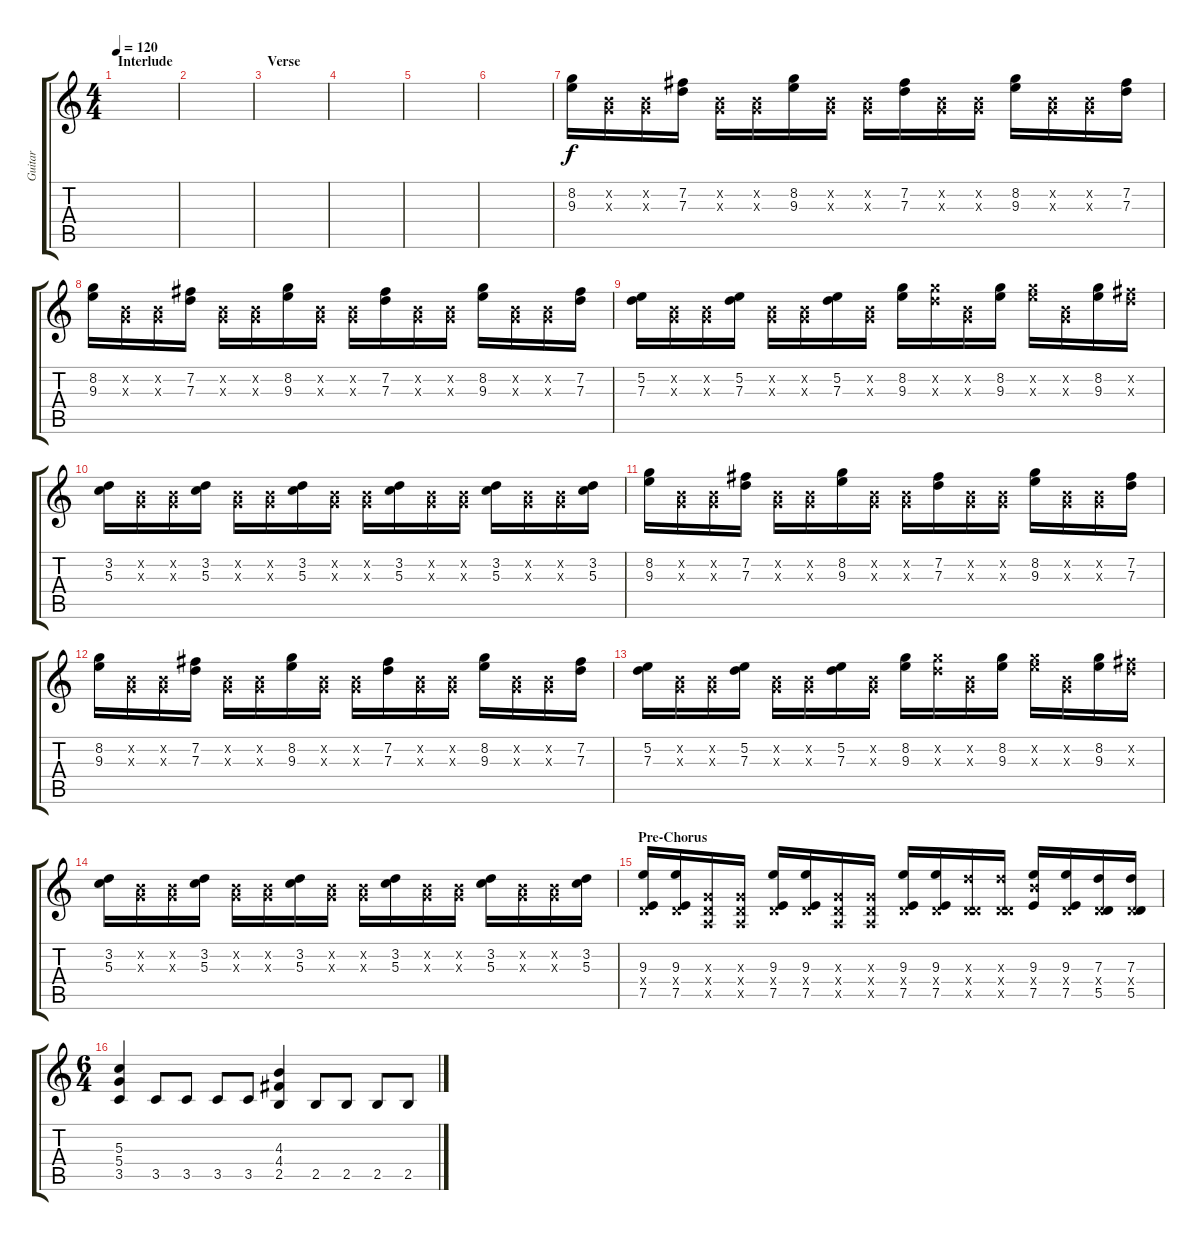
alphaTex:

\track ("Guitar" "Guitar") {instrument overdrivenguitar}
\staff {score tabs}
\tuning (E4 B3 G3 D3 A2 E2) {hide}
\ts (4 4)
\section ("" "Interlude")
\tempo 120
\clef g2
\ks c
|
|
\section ("" "Verse")
|
|
|
|
(8.2 9.3).16 (0.2{x} 0.3{x}).16 (0.2{x} 0.3{x}).16 (7.2 7.3).16 (0.2{x} 0.3{x}).16 (0.2{x} 0.3{x}).16 (8.2 9.3).16 (0.2{x} 0.3{x}).16 (0.2{x} 0.3{x}).16 (7.2 7.3).16 (0.2{x} 0.3{x}).16 (0.2{x} 0.3{x}).16 (8.2 9.3).16 (0.2{x} 0.3{x}).16 (0.2{x} 0.3{x}).16 (7.2 7.3).16 |
(8.2 9.3).16 (0.2{x} 0.3{x}).16 (0.2{x} 0.3{x}).16 (7.2 7.3).16 (0.2{x} 0.3{x}).16 (0.2{x} 0.3{x}).16 (8.2 9.3).16 (0.2{x} 0.3{x}).16 (0.2{x} 0.3{x}).16 (7.2 7.3).16 (0.2{x} 0.3{x}).16 (0.2{x} 0.3{x}).16 (8.2 9.3).16 (0.2{x} 0.3{x}).16 (0.2{x} 0.3{x}).16 (7.2 7.3).16 |
(5.2 7.3).16 (0.2{x} 0.3{x}).16 (0.2{x} 0.3{x}).16 (5.2 7.3).16 (0.2{x} 0.3{x}).16 (0.2{x} 0.3{x}).16 (5.2 7.3).16 (0.2{x} 0.3{x}).16 (8.2 9.3).16 (8.2{x} 7.3{x}).16 (0.2{x} 0.3{x}).16 (8.2 9.3).16 (8.2{x} 9.3{x}).16 (0.2{x} 0.3{x}).16 (8.2 9.3).16 (7.2{x} 7.3{x}).16 |
(3.2 5.3).16 (0.2{x} 0.3{x}).16 (0.2{x} 0.3{x}).16 (3.2 5.3).16 (0.2{x} 0.3{x}).16 (0.2{x} 0.3{x}).16 (3.2 5.3).16 (0.2{x} 0.3{x}).16 (0.2{x} 0.3{x}).16 (3.2 5.3).16 (0.2{x} 0.3{x}).16 (0.2{x} 0.3{x}).16 (3.2 5.3).16 (0.2{x} 0.3{x}).16 (0.2{x} 0.3{x}).16 (3.2 5.3).16 |
(8.2 9.3).16 (0.2{x} 0.3{x}).16 (0.2{x} 0.3{x}).16 (7.2 7.3).16 (0.2{x} 0.3{x}).16 (0.2{x} 0.3{x}).16 (8.2 9.3).16 (0.2{x} 0.3{x}).16 (0.2{x} 0.3{x}).16 (7.2 7.3).16 (0.2{x} 0.3{x}).16 (0.2{x} 0.3{x}).16 (8.2 9.3).16 (0.2{x} 0.3{x}).16 (0.2{x} 0.3{x}).16 (7.2 7.3).16 |
(8.2 9.3).16 (0.2{x} 0.3{x}).16 (0.2{x} 0.3{x}).16 (7.2 7.3).16 (0.2{x} 0.3{x}).16 (0.2{x} 0.3{x}).16 (8.2 9.3).16 (0.2{x} 0.3{x}).16 (0.2{x} 0.3{x}).16 (7.2 7.3).16 (0.2{x} 0.3{x}).16 (0.2{x} 0.3{x}).16 (8.2 9.3).16 (0.2{x} 0.3{x}).16 (0.2{x} 0.3{x}).16 (7.2 7.3).16 |
(5.2 7.3).16 (0.2{x} 0.3{x}).16 (0.2{x} 0.3{x}).16 (5.2 7.3).16 (0.2{x} 0.3{x}).16 (0.2{x} 0.3{x}).16 (5.2 7.3).16 (0.2{x} 0.3{x}).16 (8.2 9.3).16 (8.2{x} 7.3{x}).16 (0.2{x} 0.3{x}).16 (8.2 9.3).16 (8.2{x} 9.3{x}).16 (0.2{x} 0.3{x}).16 (8.2 9.3).16 (7.2{x} 7.3{x}).16 |
(3.2 5.3).16 (0.2{x} 0.3{x}).16 (0.2{x} 0.3{x}).16 (3.2 5.3).16 (0.2{x} 0.3{x}).16 (0.2{x} 0.3{x}).16 (3.2 5.3).16 (0.2{x} 0.3{x}).16 (0.2{x} 0.3{x}).16 (3.2 5.3).16 (0.2{x} 0.3{x}).16 (0.2{x} 0.3{x}).16 (3.2 5.3).16 (0.2{x} 0.3{x}).16 (0.2{x} 0.3{x}).16 (3.2 5.3).16 |
\section ("" "Pre-Chorus")
(9.3 0.4{x} 7.5).16 (9.3 0.4{x} 7.5).16 (0.3{x} 0.4{x} 0.5{x}).16 (0.3{x} 0.4{x} 0.5{x}).16 (9.3 0.4{x} 7.5).16 (9.3 0.4{x} 7.5).16 (0.3{x} 0.4{x} 0.5{x}).16 (0.3{x} 0.4{x} 0.5{x}).16 (9.3 0.4{x} 7.5).16 (9.3 0.4{x} 7.5).16 (7.3{x} 0.4{x} 5.5{x}).16 (7.3{x} 0.4{x} 5.5{x}).16 (9.3 9.4{x} 7.5).16 (9.3 0.4{x} 7.5).16 (7.3 0.4{x} 5.5).16 (7.3 0.4{x} 5.5).16 |
\ts (6 4)
(5.3 5.4 3.5).4 3.5.8 3.5.8 3.5.8 3.5.8 (4.3 4.4 2.5).4 2.5.8 2.5.8 2.5.8 2.5.8
